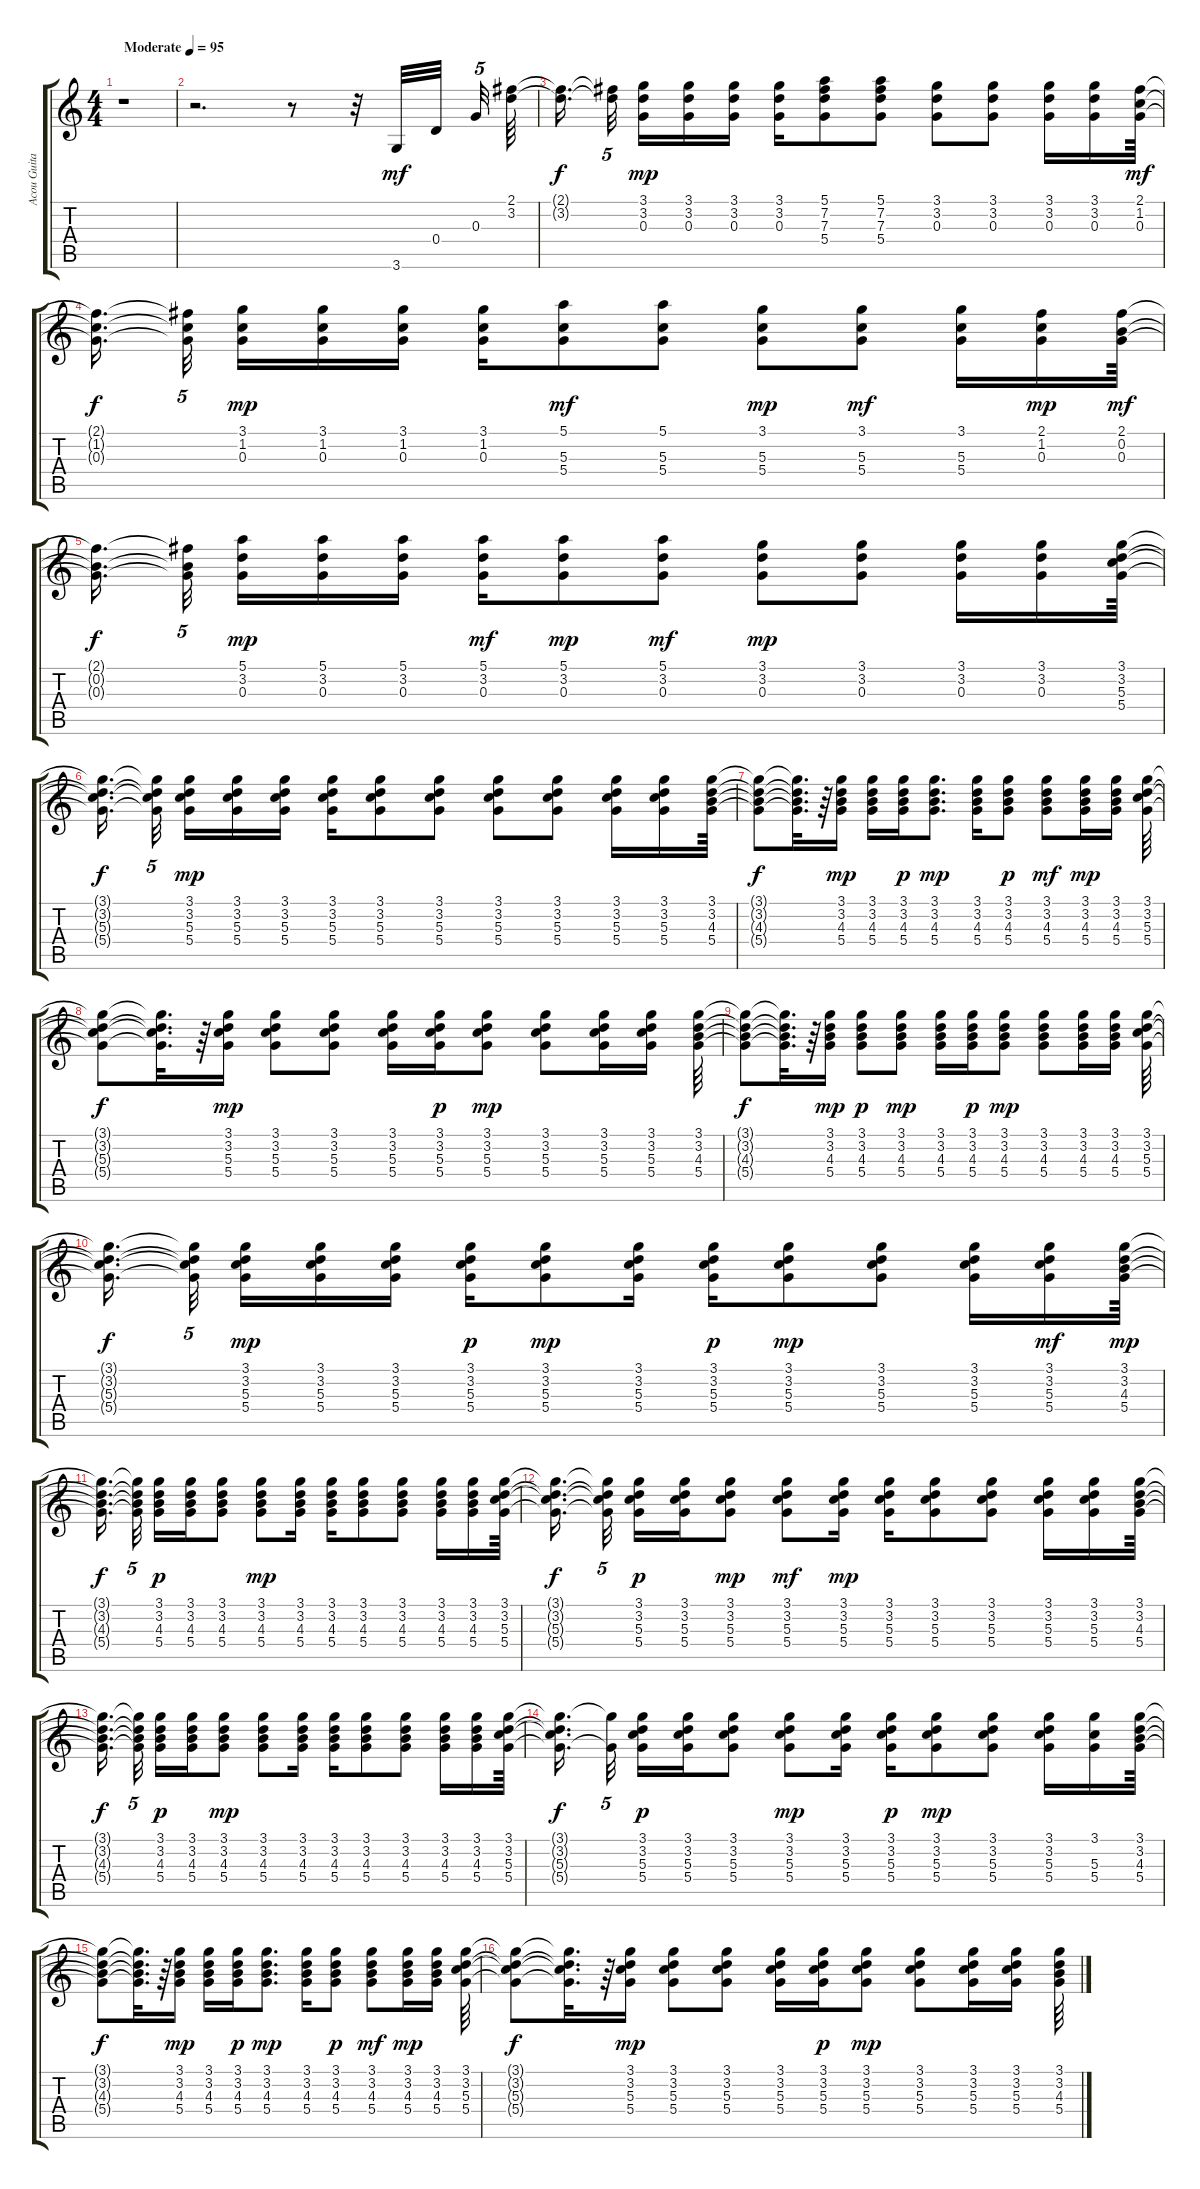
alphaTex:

\track ("Acou Guitar" "Acou Guita") {instrument acousticguitarsteel}
\staff {score tabs}
\tuning (E4 B3 G3 D3 A2 E2) {hide}
\ts (4 4)
\tempo (95 "Moderate")
\clef g2
\ks c
r.1{dy mf instrument acousticguitarsteel} |
r.2{d} r.8 r.32 3.6.32 0.4.32 0.3.32{tu (5 4)} (2.1 3.2).64 |
(2.1{t} 3.2{t}).16{d dy f} (2.1{t} 3.2{t}).32{tu (5 4)} (3.1 3.2 0.3).16{dy mp} (3.1 3.2 0.3).16 (3.1 3.2 0.3).16 (3.1 3.2 0.3).16 (5.1 7.2 7.3 5.4).8 (5.1 7.2 7.3 5.4).8 (3.1 3.2 0.3).8 (3.1 3.2 0.3).8 (3.1 3.2 0.3).16 (3.1 3.2 0.3).16 (2.1 1.2 0.3).64{dy mf} |
(2.1{t} 1.2{t} 0.3{t}).16{d dy f} (2.1{t} 1.2{t} 0.3{t}).32{tu (5 4)} (3.1 1.2 0.3).16{dy mp} (3.1 1.2 0.3).16 (3.1 1.2 0.3).16 (3.1 1.2 0.3).16 (5.1 5.3 5.4).8{dy mf} (5.1 5.3 5.4).8 (3.1 5.3 5.4).8{dy mp} (3.1 5.3 5.4).8{dy mf} (3.1 5.3 5.4).16 (2.1 1.2 0.3).16{dy mp} (2.1 0.2 0.3).64{dy mf} |
(2.1{t} 0.2{t} 0.3{t}).16{d dy f} (2.1{t} 0.2{t} 0.3{t}).32{tu (5 4)} (5.1 3.2 0.3).16{dy mp} (5.1 3.2 0.3).16 (5.1 3.2 0.3).16 (5.1 3.2 0.3).16{dy mf} (5.1 3.2 0.3).8{dy mp} (5.1 3.2 0.3).8{dy mf} (3.1 3.2 0.3).8{dy mp} (3.1 3.2 0.3).8 (3.1 3.2 0.3).16 (3.1 3.2 0.3).16 (3.1 3.2 5.3 5.4).64 |
(3.1{t} 3.2{t} 5.3{t} 5.4{t}).16{d dy f} (3.1{t} 3.2{t} 5.3{t} 5.4{t}).32{tu (5 4)} (3.1 3.2 5.3 5.4).16{dy mp} (3.1 3.2 5.3 5.4).16 (3.1 3.2 5.3 5.4).16 (3.1 3.2 5.3 5.4).16 (3.1 3.2 5.3 5.4).8 (3.1 3.2 5.3 5.4).8 (3.1 3.2 5.3 5.4).8 (3.1 3.2 5.3 5.4).8 (3.1 3.2 5.3 5.4).16 (3.1 3.2 5.3 5.4).16 (3.1 3.2 4.3 5.4).64 |
(3.1{t} 3.2{t} 4.3{t} 5.4{t}).8{dy f} (3.1{t} 3.2{t} 4.3{t} 5.4{t}).32{d} r.64 (3.1 3.2 4.3 5.4).16{dy mp} (3.1 3.2 4.3 5.4).16 (3.1 3.2 4.3 5.4).16{dy p} (3.1 3.2 4.3 5.4).8{d dy mp} (3.1 3.2 4.3 5.4).16 (3.1 3.2 4.3 5.4).8{dy p} (3.1 3.2 4.3 5.4).8{dy mf} (3.1 3.2 4.3 5.4).16{dy mp} (3.1 3.2 4.3 5.4).16 (3.1 3.2 5.3 5.4).64 |
(3.1{t} 3.2{t} 5.3{t} 5.4{t}).8{dy f} (3.1{t} 3.2{t} 5.3{t} 5.4{t}).32{d} r.64 (3.1 3.2 5.3 5.4).16{dy mp} (3.1 3.2 5.3 5.4).8 (3.1 3.2 5.3 5.4).8 (3.1 3.2 5.3 5.4).16 (3.1 3.2 5.3 5.4).16{dy p} (3.1 3.2 5.3 5.4).8{dy mp} (3.1 3.2 5.3 5.4).8 (3.1 3.2 5.3 5.4).16 (3.1 3.2 5.3 5.4).16 (3.1 3.2 4.3 5.4).64 |
(3.1{t} 3.2{t} 4.3{t} 5.4{t}).8{dy f} (3.1{t} 3.2{t} 4.3{t} 5.4{t}).32{d} r.64 (3.1 3.2 4.3 5.4).16{dy mp} (3.1 3.2 4.3 5.4).8{dy p} (3.1 3.2 4.3 5.4).8{dy mp} (3.1 3.2 4.3 5.4).16 (3.1 3.2 4.3 5.4).16{dy p} (3.1 3.2 4.3 5.4).8{dy mp} (3.1 3.2 4.3 5.4).8 (3.1 3.2 4.3 5.4).16 (3.1 3.2 4.3 5.4).16 (3.1 3.2 5.3 5.4).64 |
(3.1{t} 3.2{t} 5.3{t} 5.4{t}).16{d dy f} (3.1{t} 3.2{t} 5.3{t} 5.4{t}).32{tu (5 4)} (3.1 3.2 5.3 5.4).16{dy mp} (3.1 3.2 5.3 5.4).16 (3.1 3.2 5.3 5.4).16 (3.1 3.2 5.3 5.4).16{dy p} (3.1 3.2 5.3 5.4).8{dy mp} (3.1 3.2 5.3 5.4).16 (3.1 3.2 5.3 5.4).16{dy p} (3.1 3.2 5.3 5.4).8{dy mp} (3.1 3.2 5.3 5.4).8 (3.1 3.2 5.3 5.4).16 (3.1 3.2 5.3 5.4).16{dy mf} (3.1 3.2 4.3 5.4).64{dy mp} |
(3.1{t} 3.2{t} 4.3{t} 5.4{t}).16{d dy f} (3.1{t} 3.2{t} 4.3{t} 5.4{t}).32{tu (5 4)} (3.1 3.2 4.3 5.4).16{dy p} (3.1 3.2 4.3 5.4).16 (3.1 3.2 4.3 5.4).8 (3.1 3.2 4.3 5.4).8{dy mp} (3.1 3.2 4.3 5.4).16 (3.1 3.2 4.3 5.4).16 (3.1 3.2 4.3 5.4).8 (3.1 3.2 4.3 5.4).8 (3.1 3.2 4.3 5.4).16 (3.1 3.2 4.3 5.4).16 (3.1 3.2 5.3 5.4).64 |
(3.1{t} 3.2{t} 5.3{t} 5.4{t}).16{d dy f} (3.1{t} 3.2{t} 5.3{t} 5.4{t}).32{tu (5 4)} (3.1 3.2 5.3 5.4).16{dy p} (3.1 3.2 5.3 5.4).16 (3.1 3.2 5.3 5.4).8{dy mp} (3.1 3.2 5.3 5.4).8{dy mf} (3.1 3.2 5.3 5.4).16{dy mp} (3.1 3.2 5.3 5.4).16 (3.1 3.2 5.3 5.4).8 (3.1 3.2 5.3 5.4).8 (3.1 3.2 5.3 5.4).16 (3.1 3.2 5.3 5.4).16 (3.1 3.2 4.3 5.4).64 |
(3.1{t} 3.2{t} 4.3{t} 5.4{t}).16{d dy f} (3.1{t} 3.2{t} 4.3{t} 5.4{t}).32{tu (5 4)} (3.1 3.2 4.3 5.4).16{dy p} (3.1 3.2 4.3 5.4).16 (3.1 3.2 4.3 5.4).8{dy mp} (3.1 3.2 4.3 5.4).8 (3.1 3.2 4.3 5.4).16 (3.1 3.2 4.3 5.4).16 (3.1 3.2 4.3 5.4).8 (3.1 3.2 4.3 5.4).8 (3.1 3.2 4.3 5.4).16 (3.1 3.2 4.3 5.4).16 (3.1 3.2 5.3 5.4).64 |
(3.1{t} 3.2{t} 5.3{t} 5.4{t}).16{d dy f} (3.1{t} 5.4{t}).32{tu (5 4)} (3.1 3.2 5.3 5.4).16{dy p} (3.1 3.2 5.3 5.4).16 (3.1 3.2 5.3 5.4).8 (3.1 3.2 5.3 5.4).8{dy mp} (3.1 3.2 5.3 5.4).16 (3.1 3.2 5.3 5.4).16{dy p} (3.1 3.2 5.3 5.4).8{dy mp} (3.1 3.2 5.3 5.4).8 (3.1 3.2 5.3 5.4).16 (3.1 5.3 5.4).16 (3.1 3.2 4.3 5.4).64 |
(3.1{t} 3.2{t} 4.3{t} 5.4{t}).8{dy f} (3.1{t} 3.2{t} 4.3{t} 5.4{t}).32{d} r.64 (3.1 3.2 4.3 5.4).16{dy mp} (3.1 3.2 4.3 5.4).16 (3.1 3.2 4.3 5.4).16{dy p} (3.1 3.2 4.3 5.4).8{d dy mp} (3.1 3.2 4.3 5.4).16 (3.1 3.2 4.3 5.4).8{dy p} (3.1 3.2 4.3 5.4).8{dy mf} (3.1 3.2 4.3 5.4).16{dy mp} (3.1 3.2 4.3 5.4).16 (3.1 3.2 5.3 5.4).64 |
(3.1{t} 3.2{t} 5.3{t} 5.4{t}).8{dy f} (3.1{t} 3.2{t} 5.3{t} 5.4{t}).32{d} r.64 (3.1 3.2 5.3 5.4).16{dy mp} (3.1 3.2 5.3 5.4).8 (3.1 3.2 5.3 5.4).8 (3.1 3.2 5.3 5.4).16 (3.1 3.2 5.3 5.4).16{dy p} (3.1 3.2 5.3 5.4).8{dy mp} (3.1 3.2 5.3 5.4).8 (3.1 3.2 5.3 5.4).16 (3.1 3.2 5.3 5.4).16 (3.1 3.2 4.3 5.4).64
